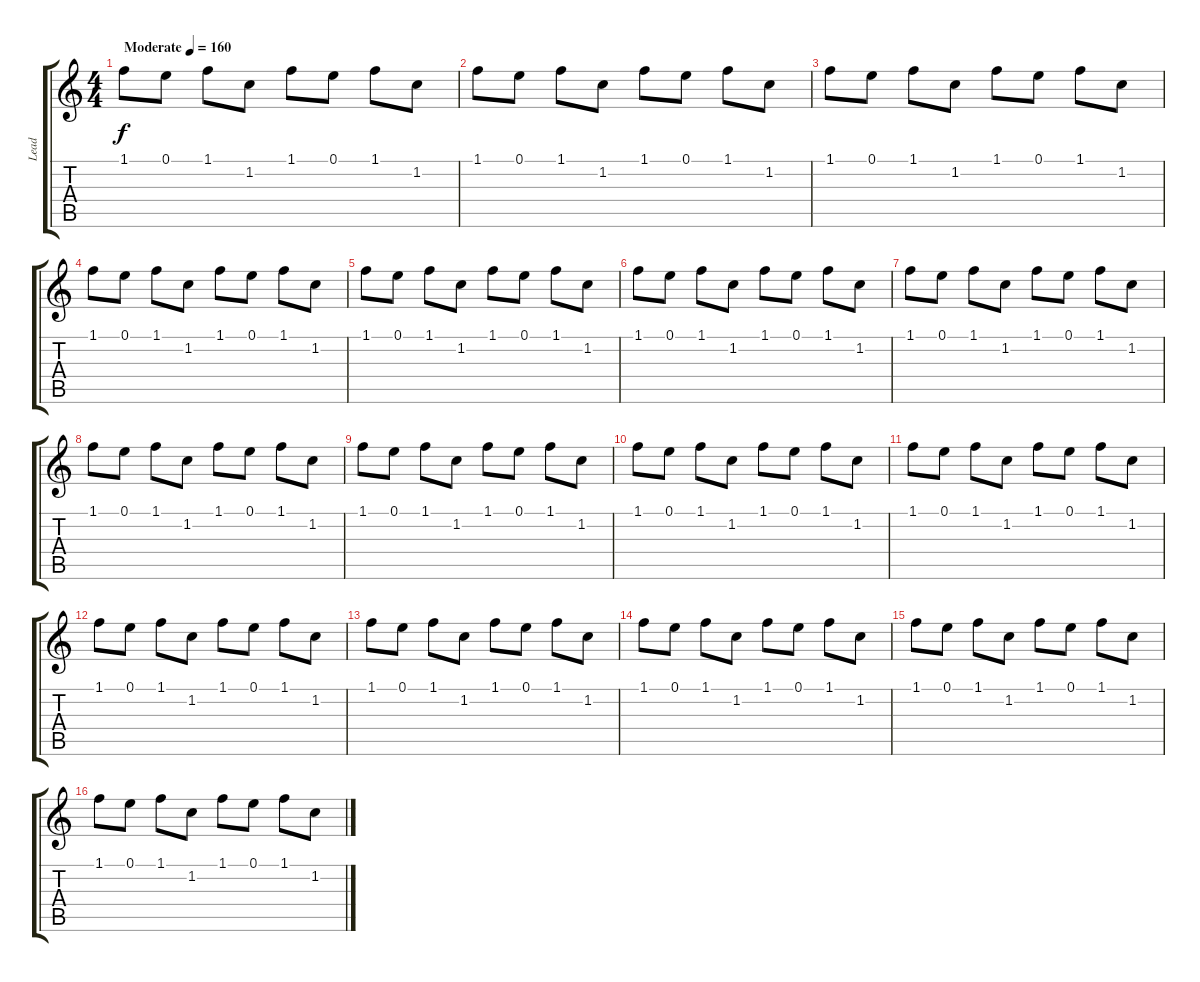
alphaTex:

\track ("Lead" "Lead") {instrument overdrivenguitar}
\staff {score tabs}
\tuning (E4 B3 G3 D3 A2 D2) {hide}
\ts (4 4)
\tempo (160 "Moderate")
\clef g2
\ks c
1.1.8{dy f instrument overdrivenguitar} 0.1.8 1.1.8 1.2.8 1.1.8 0.1.8 1.1.8 1.2.8 |
1.1.8 0.1.8 1.1.8 1.2.8 1.1.8 0.1.8 1.1.8 1.2.8 |
1.1.8 0.1.8 1.1.8 1.2.8 1.1.8 0.1.8 1.1.8 1.2.8 |
1.1.8 0.1.8 1.1.8 1.2.8 1.1.8 0.1.8 1.1.8 1.2.8 |
1.1.8 0.1.8 1.1.8 1.2.8 1.1.8 0.1.8 1.1.8 1.2.8 |
1.1.8 0.1.8 1.1.8 1.2.8 1.1.8 0.1.8 1.1.8 1.2.8 |
1.1.8 0.1.8 1.1.8 1.2.8 1.1.8 0.1.8 1.1.8 1.2.8 |
1.1.8 0.1.8 1.1.8 1.2.8 1.1.8 0.1.8 1.1.8 1.2.8 |
1.1.8 0.1.8 1.1.8 1.2.8 1.1.8 0.1.8 1.1.8 1.2.8 |
1.1.8 0.1.8 1.1.8 1.2.8 1.1.8 0.1.8 1.1.8 1.2.8 |
1.1.8 0.1.8 1.1.8 1.2.8 1.1.8 0.1.8 1.1.8 1.2.8 |
1.1.8 0.1.8 1.1.8 1.2.8 1.1.8 0.1.8 1.1.8 1.2.8 |
1.1.8 0.1.8 1.1.8 1.2.8 1.1.8 0.1.8 1.1.8 1.2.8 |
1.1.8 0.1.8 1.1.8 1.2.8 1.1.8 0.1.8 1.1.8 1.2.8 |
1.1.8 0.1.8 1.1.8 1.2.8 1.1.8 0.1.8 1.1.8 1.2.8 |
1.1.8 0.1.8 1.1.8 1.2.8 1.1.8 0.1.8 1.1.8 1.2.8
